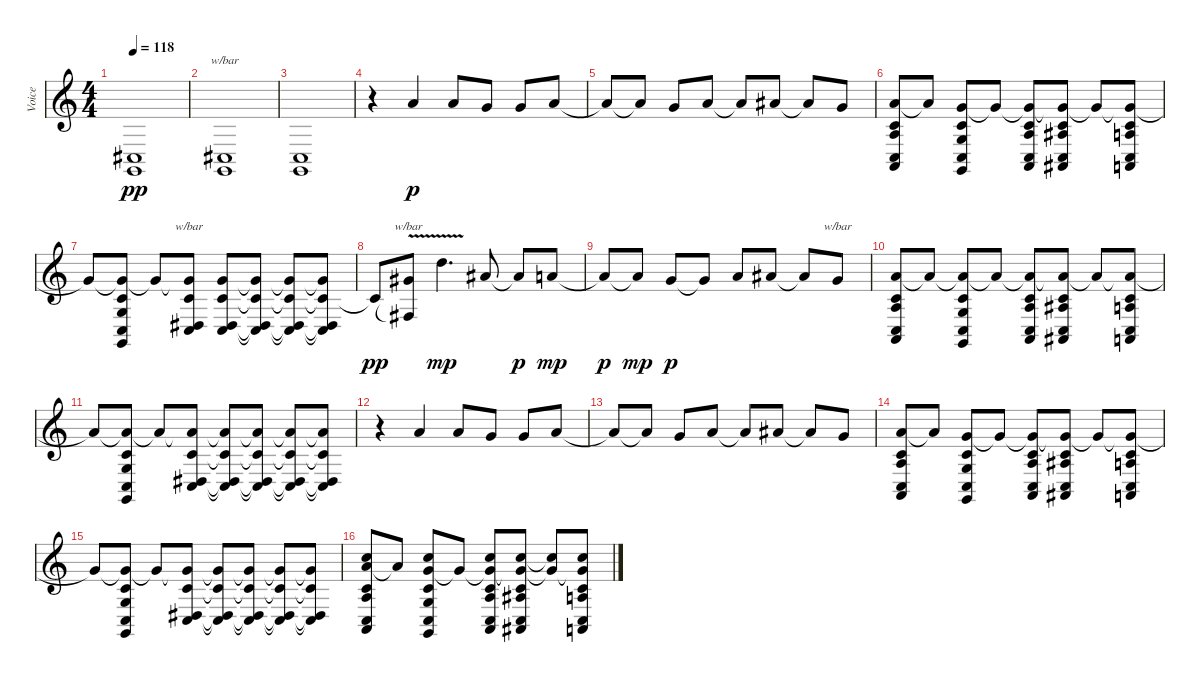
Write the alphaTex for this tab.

\track ("Voice" "Voice") {instrument choiraahs}
\staff {score}
\tuning (E4 B3 G3 D3 A2 E2) {hide}
\ts (4 4)
\tempo 118
\clef g2
\ks c
(4.5{t} 3.6{t}).1{dy pp} |
(4.5 3.6).1{tbe (custom default 0 0 15 -24 60 -24)} |
(4.5{t} 3.6{t}).1 |
r.4 10.2.4{dy p} 10.2.8 8.2.8 8.2.8 10.2.8 |
10.2{t}.8 10.2{t}.8 8.2.8 10.2.8 10.2{t}.8 11.2.8 11.2{t}.8 8.2.8 |
(10.2 5.3 7.4 3.5 5.6).8 10.2{t}.8 (8.2 5.3 5.4 3.5 3.6).8 8.2{t}.8 (8.2{t} 5.3 7.4 3.5 5.6).8 (8.2{t} 5.3 8.4 3.5 6.6).8 8.2{t}.8 (8.2{t} 5.3 7.4 3.5 5.6).8 |
8.2{t}.8 (8.2{t} 5.3 5.4 3.5 3.6).8 8.2{t}.8 (8.2{t} 5.3 1.4 3.5).8{tbe (custom default 0 0 20 0 40 -2 60 -2)} (8.2{t} 5.3{t} 1.4{t} 3.5{t}).8 (8.2{t} 5.3{t} 1.4{t} 3.5{t}).8 (8.2{t} 5.3{t} 1.4{t} 3.5{t}).8 (8.2{t} 5.3{t} 1.4{t} 3.5{t}).8 |
5.3{t}.8{dy pp} (10.1{v} 5.3{t}).8{tbe (custom default 0 -12 20 0 60 0)} 10.1{t}.4{d dy mp} 6.1.8 6.1{t}.8{dy p} 5.1.8{dy mp} |
5.1{t}.8{dy p} 5.1{t}.8{dy mp} 8.2.8{dy p} 8.2{t}.8 10.2.8 11.2.8 11.2{t}.8 10.2.8{tbe (custom default 0 -4 5 0 10 0 20 -4 60 -4)} |
(10.2{t} 5.3 7.4 3.5 5.6).8 10.2{t}.8 (10.2{t} 5.3 5.4 3.5 3.6).8 10.2{t}.8 (10.2{t} 5.3 7.4 3.5 5.6).8 (10.2{t} 5.3 8.4 3.5 6.6).8 10.2{t}.8 (10.2{t} 5.3 7.4 3.5 5.6).8 |
10.2{t}.8 (10.2{t} 5.3 5.4 3.5 3.6).8 10.2{t}.8 (10.2{t} 5.3 1.4 3.5).8 (10.2{t} 5.3{t} 1.4{t} 3.5{t}).8 (10.2{t} 5.3{t} 1.4{t} 3.5{t}).8 (10.2{t} 5.3{t} 1.4{t} 3.5{t}).8 (10.2{t} 5.3{t} 1.4{t} 3.5{t}).8 |
r.4 10.2.4 10.2.8 8.2.8 8.2.8 10.2.8 |
10.2{t}.8 10.2{t}.8 8.2.8 10.2.8 10.2{t}.8 11.2.8 11.2{t}.8 8.2.8 |
(10.2 5.3 7.4 3.5 5.6).8 10.2{t}.8 (8.2 5.3 5.4 3.5 3.6).8 8.2{t}.8 (8.2{t} 5.3 7.4 3.5 5.6).8 (8.2{t} 5.3 8.4 3.5 6.6).8 8.2{t}.8 (8.2{t} 5.3 7.4 3.5 5.6).8 |
8.2{t}.8 (8.2{t} 5.3 5.4 3.5 3.6).8 8.2{t}.8 (8.2{t} 5.3 1.4 3.5).8 (8.2{t} 5.3{t} 1.4{t} 3.5{t}).8 (8.2{t} 5.3{t} 1.4{t} 3.5{t}).8 (8.2{t} 5.3{t} 1.4{t} 3.5{t}).8 (8.2{t} 5.3{t} 1.4{t} 3.5{t}).8 |
(8.1 10.2 5.3 7.4 3.5 5.6).8 10.2{t}.8 (8.1 8.2 5.3 5.4 3.5 3.6).8 8.2{t}.8 (8.1 8.2{t} 5.3 7.4 3.5 5.6).8 (8.1 8.2{t} 5.3 8.4 3.5 6.6).8 (8.1{t} 8.2{t}).8 (8.1 8.2{t} 5.3 7.4 3.5 5.6).8
